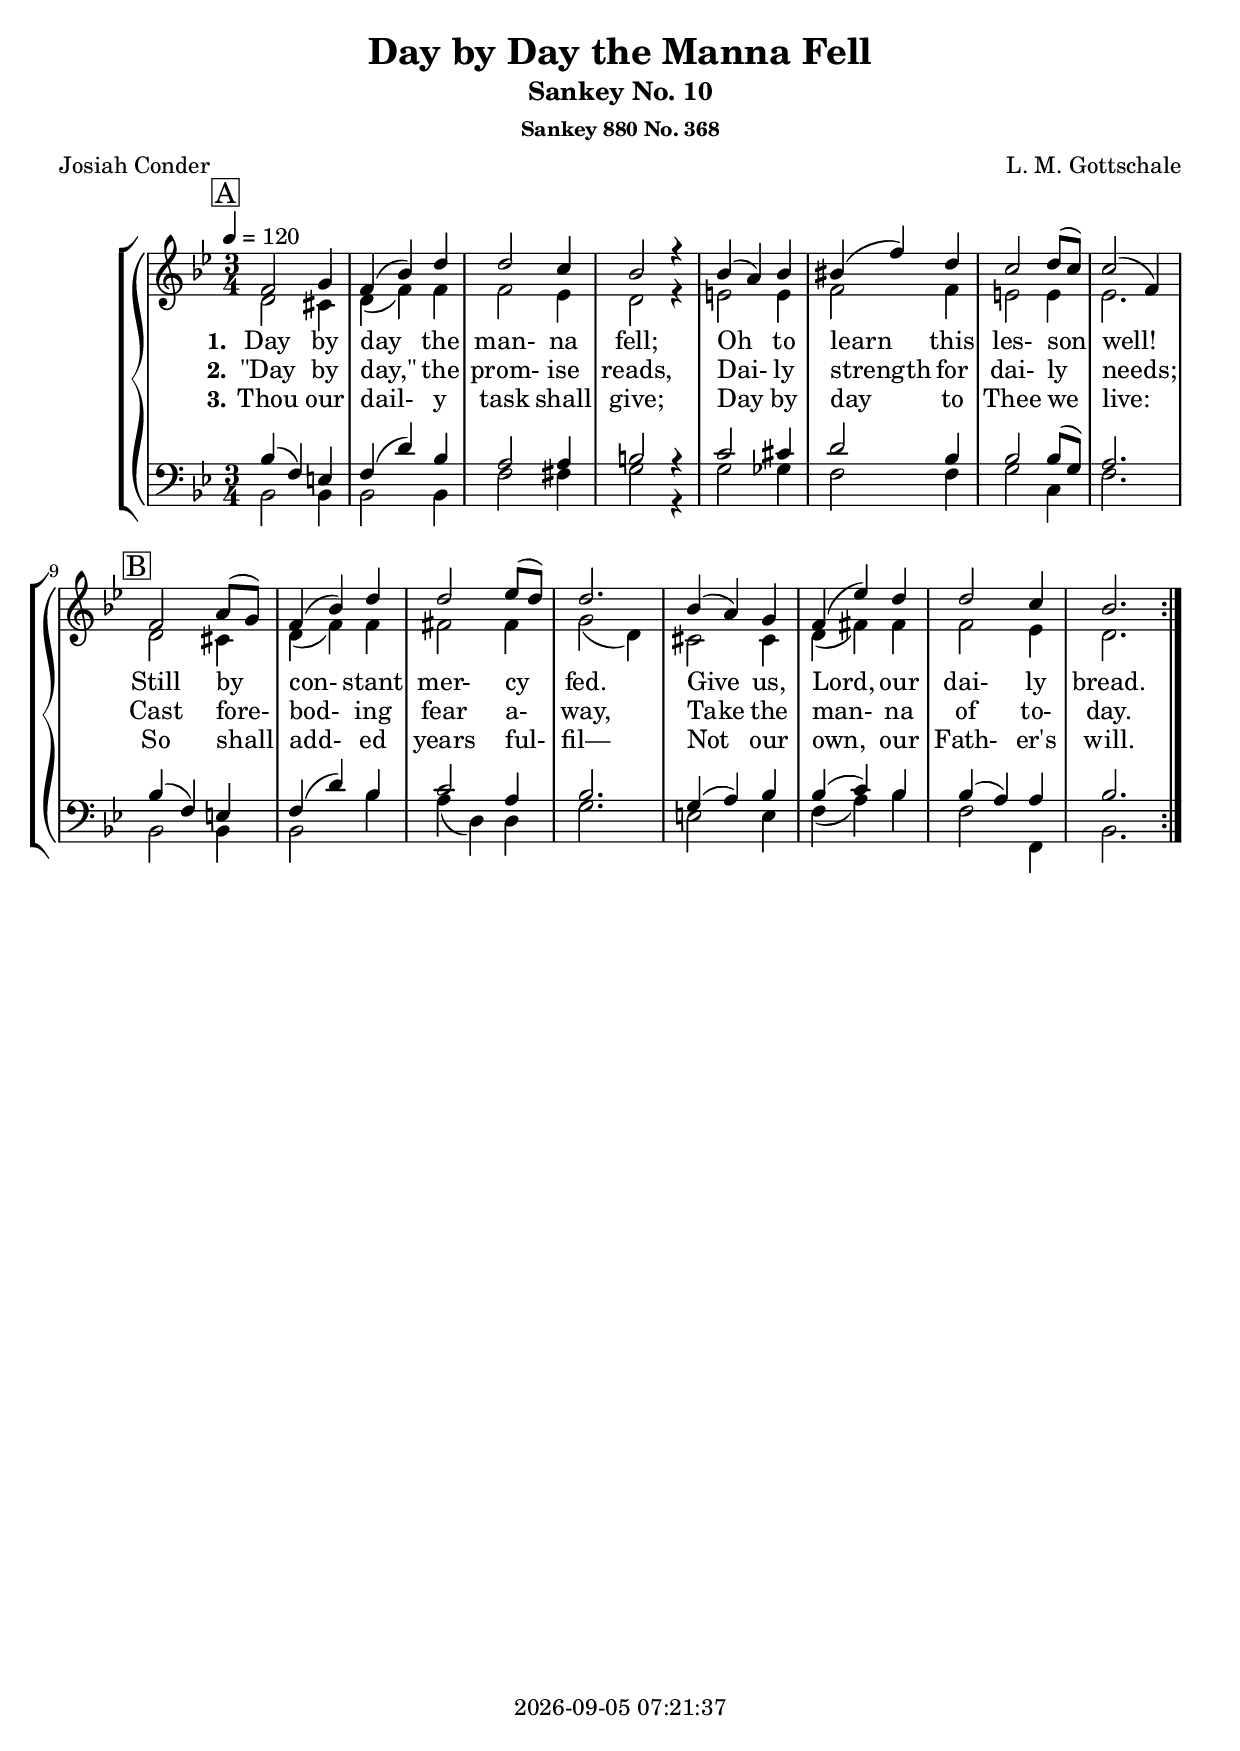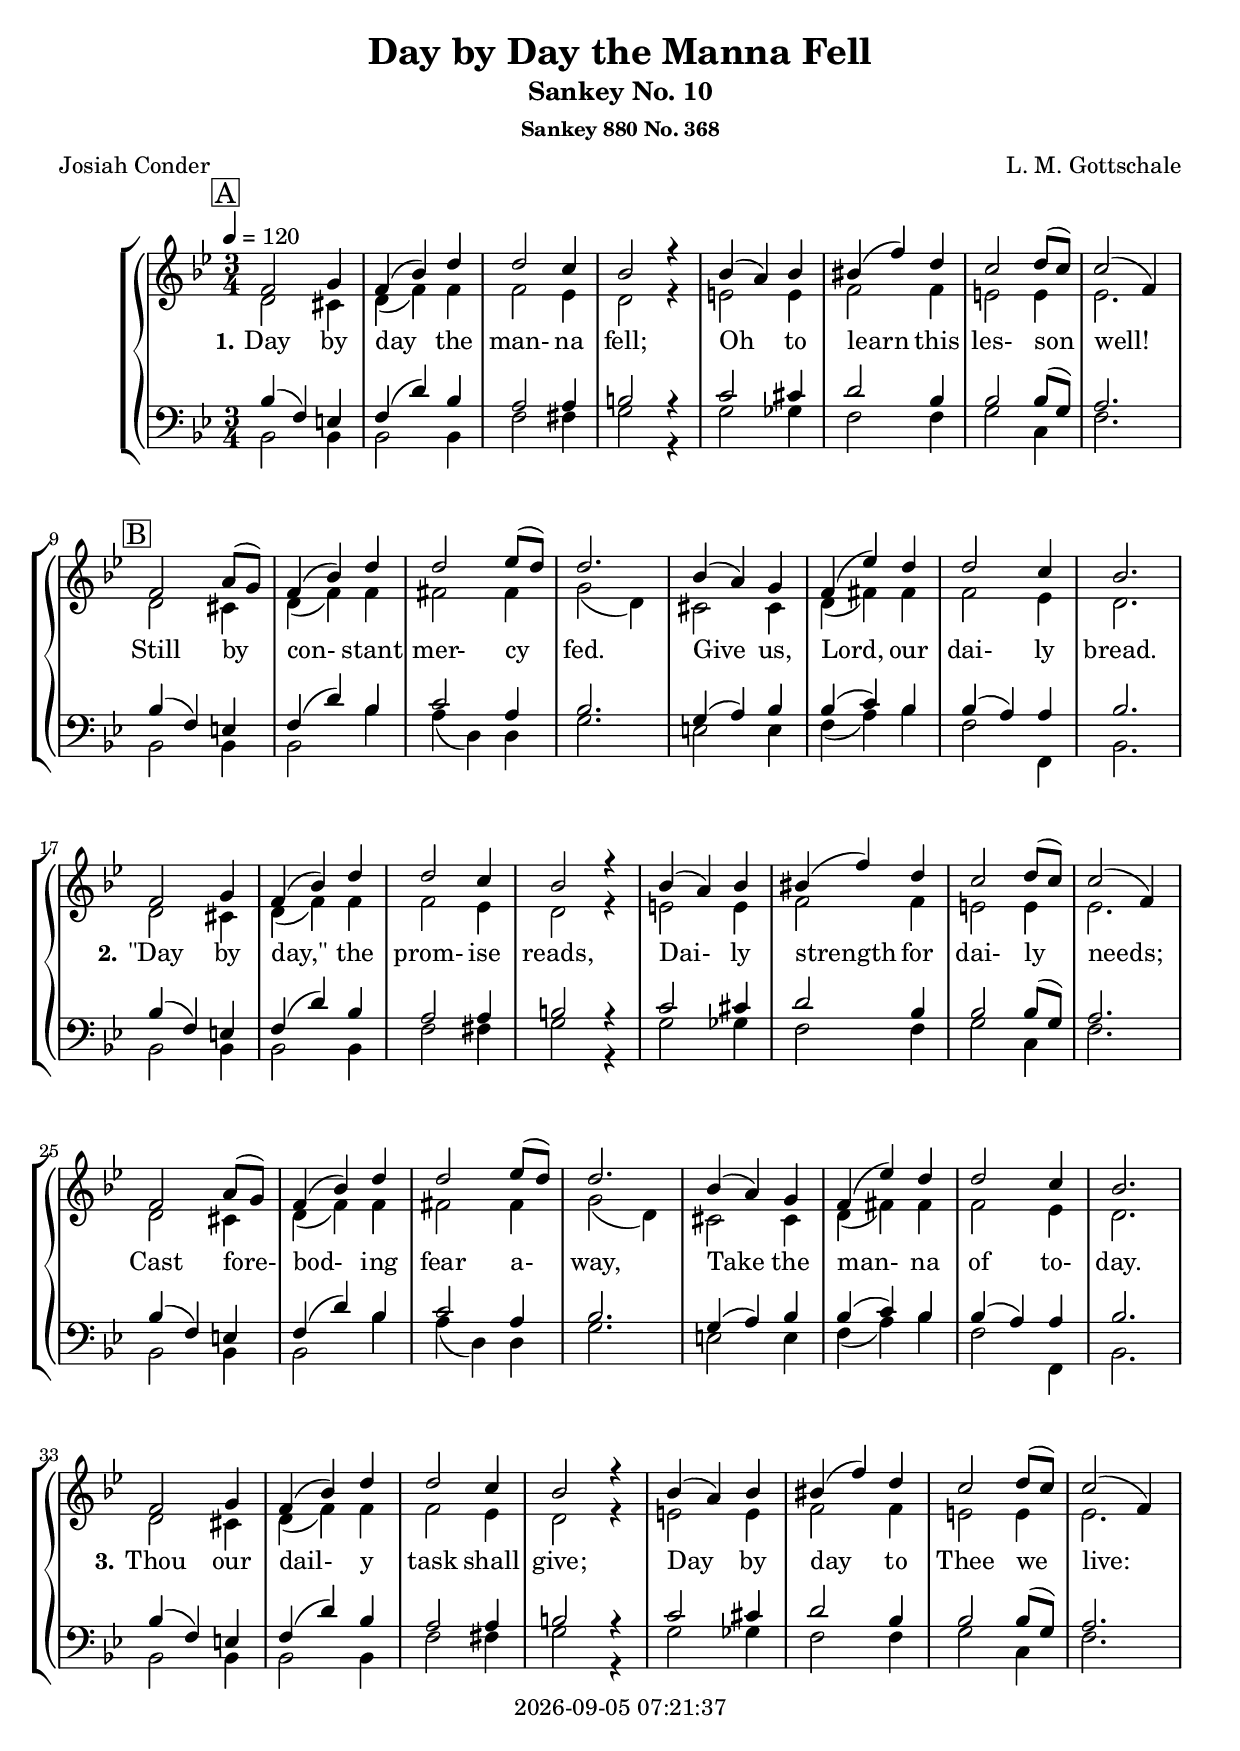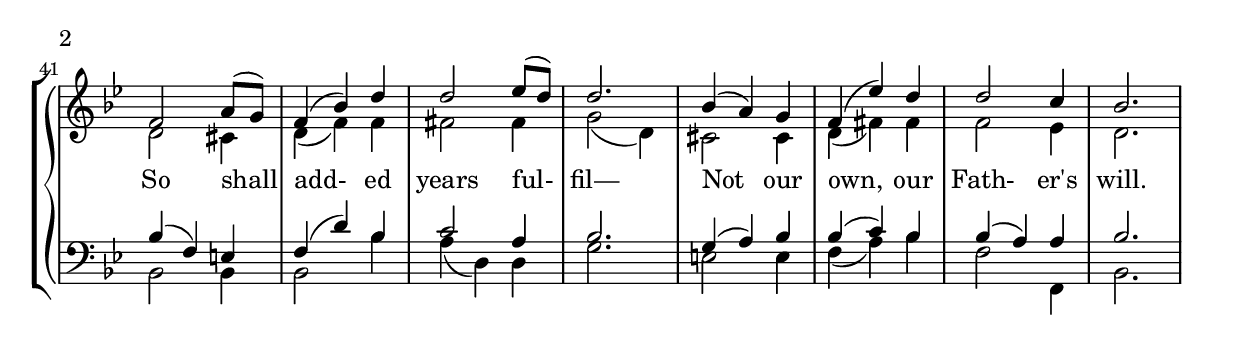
\version "2.20.2"

\include "articulate.ly"

today = #(strftime "%Y-%m-%d %H:%M:%S" (localtime (current-time)))

\header {
% centered at top
%  dedication  = "dedication"
  title       = "Day by Day the Manna Fell"
  subtitle    = "Sankey No. 10"
  subsubtitle = "Sankey 880 No. 368"
%  instrument  = "instrument"
  
% arrangement of following lines:
%
%  poet    composer
%  meter   arranger
%  piece       opus

  composer    = "L. M. Gottschale"
%  arranger    = "arranger"
%  opus        = "opus"

  poet        = "Josiah Conder"
%  meter       = "meter"
%  piece       = "piece"

% centered at bottom
% tagline     = "tagline" % default lilypond version
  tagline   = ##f
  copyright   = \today
}

% #(set-global-staff-size 16)

global = {
  \key bes \major
  \time 3/4
  \tempo 4=120
}

RehearsalTrack = {
% \set Score.currentBarNumber = #5
% \mark \markup { \circle "1a" }
  \mark \markup { \box "A" } s2.*8
  \mark \markup { \box "B" } s2.*8
}

TempoTrack = {
}

soprano = \relative c' {
  \global
  \repeat volta 3 {
    f2 g4
    f4(bes) d
    d2 c4
    bes2 r4
    bes4(a) bes
    bis4(f') d
    c2 d8(c)
    c2(f,4) \break
    f2 a8(g)
    f4(bes) d
    d2 ees8(d)
    d2.
    bes4(a) g
    f4(ees') d
    d2 c4
    bes2.
  }
}

dynamicsWomen = {
  \override DynamicTextSpanner.style = #'none
}

alto = \relative c' {
  \global
  \repeat volta 3 {
    d2 cis4
    d4(f) f
    f2 ees4
    d2 r4
    e2 e4
    f2 f4
    e2 e4
    ees2.
    d2 cis4 % B
    d4(f) f
    fis2 fis4
    g2(d4)
    cis2 cis4
    d4(fis) fis
    f2 ees4
    d2.
  }
}

tenor = \relative c' {
  \global
  \repeat volta 3 {
    bes4(f) e
    f4(d') bes
    a2 a4
    b2 r4
    c2 cis4
    d2 bes4
    bes2 bes8(g)
    a2.
    bes4(f) e % B
    f4(d') bes
    c2 a4
    bes2.
    g4(a) bes
    bes4(c) bes
    bes4(a) a
    bes2.
  }
}

dynamicsMen = {
  \override DynamicTextSpanner.style = #'none
}

bass= \relative c {
  \global
  \repeat volta 3 {
    bes2 bes4
    bes2 bes4
    f'2 fis4
    g2 r4
    g2 ges4
    f2 f4
    g2 c,4
    f2.
    bes,2 bes4
    bes2 bes'4
    a4(d,) d
    g2.
    e2 e4
    f4(a) bes
    f2 f,4
    bes2.
  }
}

wordsOne = \lyricmode {
  \set stanza = "1."
  Day by day the man- na fell;
  Oh to learn this les- son well!
  Still by con- stant mer- cy fed.
  Give us, Lord, our dai- ly bread.
}
  
wordsTwo = \lyricmode {
  \set stanza = "2."
  "\"Day" by "day,\"" the prom- ise reads,
  Dai- ly strength for dai- ly needs;
  Cast fore- bod- ing fear a- way,
  Take the man- na of to- day.
}
  
wordsThree = \lyricmode {
  \set stanza = "3."
  Thou our dail- y task shall give;
  Day by day to Thee we live:
  So shall add- ed years ful- fil—
  Not our own, our Fath- er's will.
}
  
wordsFour = \lyricmode {
  \set stanza = "4."
}
  
wordsMidi = \lyricmode {
  \set stanza = "1. "
  "Day " "by " "day " "the " man "na " "fell; "
  "\nOh " "to " "learn " "this " les "son " "well! "
  "\nStill " "by " con "stant " mer "cy " "fed. "
  "\nGive " "us, " "Lord, " "our " dai "ly " "bread.\n"

  \set stanza = "2. "
  "\n\"Day " "by " "day,\" " "the " prom "ise " "reads, "
  "\nDai" "ly " "strength " "for " dai "ly " "needs; "
  "\nCast " fore bod "ing " "fear " a "way, "
  "\nTake " "the " man "na " "of " to "day.\n"

  \set stanza = "3. "
  "\nThou " "our " dail "y " "task " "shall " "give; "
  "\nDay " "by " "day " "to " "Thee " "we " "live: "
  "\nSo " "shall " add "ed " "years " ful "fil— "
  "\nNot " "our " "own, " "our " Fath "er's " "will. "
}
  
\book {
  \bookOutputSuffix "repeat"
  \score {
%    \unfoldRepeats \articulate <<
    \context GrandStaff <<
      <<
        \new ChoirStaff <<
                                  % Joint soprano/alto staff
          \new Dynamics \dynamicsWomen
          \new Staff <<
            \new Voice \RehearsalTrack
%            \new Voice \TempoTrack
            \new Voice = "soprano" { \voiceOne \soprano }
            \new Voice = "alto"    { \voiceTwo \alto    }
            \new Lyrics \lyricsto "soprano" \wordsOne
            \new Lyrics \lyricsto "soprano" \wordsTwo
            \new Lyrics \lyricsto "soprano" \wordsThree
            \new Lyrics \lyricsto "soprano" \wordsFour
          >>
                                  % Joint tenor/bass staff
          \new Dynamics \dynamicsMen
          \new Staff <<
            \clef "bass"
            \new Voice = "tenor" { \voiceOne \tenor }
            \new Voice = "bass"  { \voiceTwo \bass  }
          >>
        >>
%        >>
      >>
    >>
    \layout {
      indent = 1.5\cm
      \context {
        \Staff \RemoveAllEmptyStaves
      }
    }
    \midi {}
  }
}
  
\book {
  \bookOutputSuffix "single"
  \score {
    \unfoldRepeats
%    \articulate
    <<
    \context GrandStaff <<
      <<
        \new ChoirStaff <<
                                  % Joint soprano/alto staff
          \new Dynamics \dynamicsWomen
          \new Staff <<
            \new Voice \RehearsalTrack
%            \new Voice \TempoTrack
            \new Voice = "soprano" { \voiceOne \soprano }
            \new Voice = "alto"    { \voiceTwo \alto    }
            \new Lyrics \lyricsto "soprano" { \wordsOne
                                              \wordsTwo
                                              \wordsThree
                                            }
          >>
                                  % Joint tenor/bass staff
          \new Dynamics \dynamicsMen
          \new Staff  <<
            \clef "bass"
            \new Voice = "tenor" { \voiceOne \tenor }
            \new Voice = "bass"  { \voiceTwo \bass  }
          >>
        >>
        >>
      >>
    >>
    \layout {
      indent = 1.5\cm
      \context {
        \Staff \RemoveAllEmptyStaves
      }
    }
  }
}
  
\book {
  \bookOutputSuffix "midi"
  \score {
    \unfoldRepeats
%    \articulate
    <<
    \context GrandStaff <<
      <<
        \new ChoirStaff <<
                                  % Joint soprano/alto staff
          \new Dynamics \dynamicsWomen
          \new Staff <<
            \new Voice \TempoTrack
            \new Voice = "soprano" { \voiceOne \soprano }
            \new Voice = "alto"    { \voiceTwo \alto    }
            \new Lyrics \lyricsto "soprano" \wordsMidi
          >>
                                  % Joint tenor/bass staff
          \new Dynamics \dynamicsMen
          \new Staff <<
            \clef "bass"
            \new Voice = "tenor" { \voiceOne \tenor }
            \new Voice = "bass"  { \voiceTwo \bass  }
          >>
        >>
        >>
      >>
    >>
    \midi {}
  }
}
